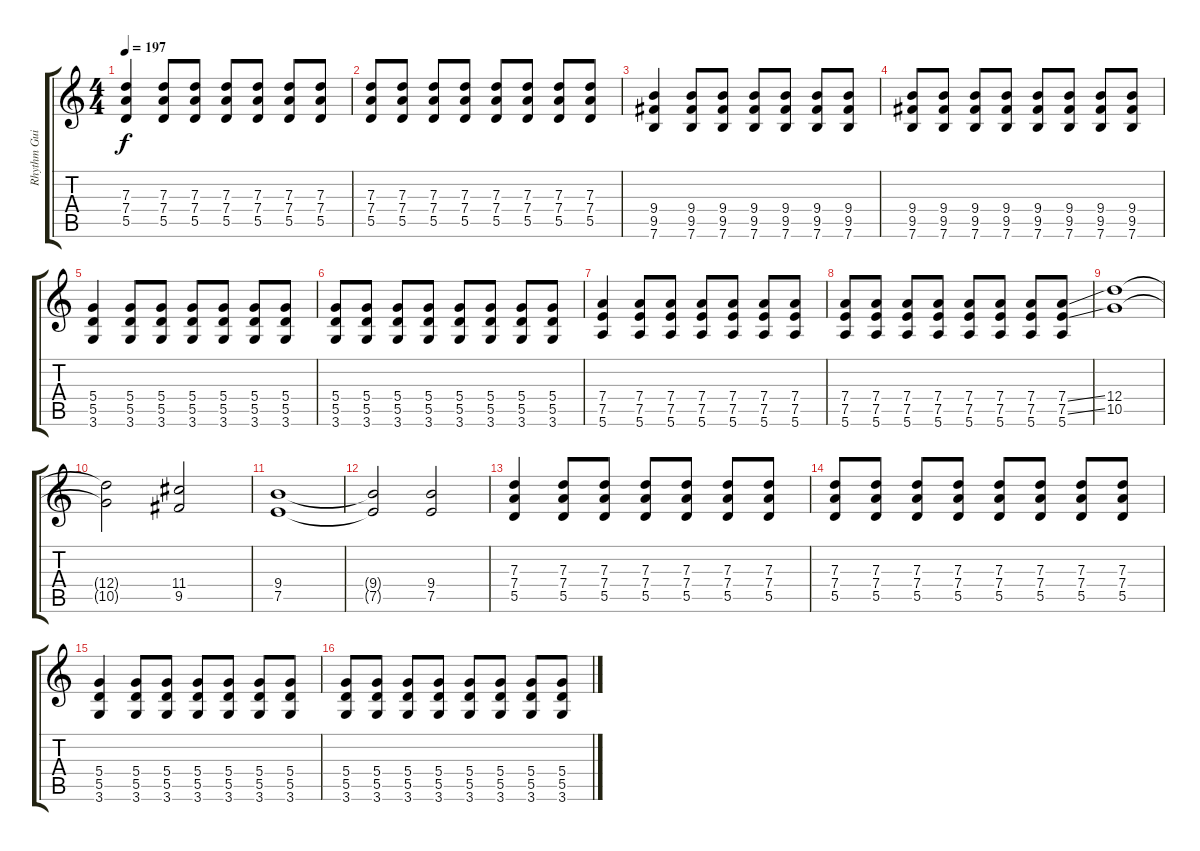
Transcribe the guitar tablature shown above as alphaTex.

\track ("Rhythm Guitar" "Rhythm Gui") {instrument overdrivenguitar}
\staff {score tabs}
\tuning (E4 B3 G3 D3 A2 E2) {hide}
\ts (4 4)
\tempo 197
\clef g2
\ks c
(7.3 7.4 5.5).4{dy f} (7.3 7.4 5.5).8 (7.3 7.4 5.5).8 (7.3 7.4 5.5).8 (7.3 7.4 5.5).8 (7.3 7.4 5.5).8 (7.3 7.4 5.5).8 |
(7.3 7.4 5.5).8 (7.3 7.4 5.5).8 (7.3 7.4 5.5).8 (7.3 7.4 5.5).8 (7.3 7.4 5.5).8 (7.3 7.4 5.5).8 (7.3 7.4 5.5).8 (7.3 7.4 5.5).8 |
(9.4 9.5 7.6).4 (9.4 9.5 7.6).8 (9.4 9.5 7.6).8 (9.4 9.5 7.6).8 (9.4 9.5 7.6).8 (9.4 9.5 7.6).8 (9.4 9.5 7.6).8 |
(9.4 9.5 7.6).8 (9.4 9.5 7.6).8 (9.4 9.5 7.6).8 (9.4 9.5 7.6).8 (9.4 9.5 7.6).8 (9.4 9.5 7.6).8 (9.4 9.5 7.6).8 (9.4 9.5 7.6).8 |
(5.4 5.5 3.6).4 (5.4 5.5 3.6).8 (5.4 5.5 3.6).8 (5.4 5.5 3.6).8 (5.4 5.5 3.6).8 (5.4 5.5 3.6).8 (5.4 5.5 3.6).8 |
(5.4 5.5 3.6).8 (5.4 5.5 3.6).8 (5.4 5.5 3.6).8 (5.4 5.5 3.6).8 (5.4 5.5 3.6).8 (5.4 5.5 3.6).8 (5.4 5.5 3.6).8 (5.4 5.5 3.6).8 |
(7.4 7.5 5.6).4 (7.4 7.5 5.6).8 (7.4 7.5 5.6).8 (7.4 7.5 5.6).8 (7.4 7.5 5.6).8 (7.4 7.5 5.6).8 (7.4 7.5 5.6).8 |
(7.4 7.5 5.6).8 (7.4 7.5 5.6).8 (7.4 7.5 5.6).8 (7.4 7.5 5.6).8 (7.4 7.5 5.6).8 (7.4 7.5 5.6).8 (7.4 7.5 5.6).8 (7.4{ss} 7.5{ss} 5.6).8 |
(12.4 10.5).1 |
(12.4{t} 10.5{t}).2 (11.4 9.5).2 |
(9.4 7.5).1 |
(9.4{t} 7.5{t}).2 (9.4 7.5).2 |
(7.3 7.4 5.5).4 (7.3 7.4 5.5).8 (7.3 7.4 5.5).8 (7.3 7.4 5.5).8 (7.3 7.4 5.5).8 (7.3 7.4 5.5).8 (7.3 7.4 5.5).8 |
(7.3 7.4 5.5).8 (7.3 7.4 5.5).8 (7.3 7.4 5.5).8 (7.3 7.4 5.5).8 (7.3 7.4 5.5).8 (7.3 7.4 5.5).8 (7.3 7.4 5.5).8 (7.3 7.4 5.5).8 |
(5.4 5.5 3.6).4 (5.4 5.5 3.6).8 (5.4 5.5 3.6).8 (5.4 5.5 3.6).8 (5.4 5.5 3.6).8 (5.4 5.5 3.6).8 (5.4 5.5 3.6).8 |
(5.4 5.5 3.6).8 (5.4 5.5 3.6).8 (5.4 5.5 3.6).8 (5.4 5.5 3.6).8 (5.4 5.5 3.6).8 (5.4 5.5 3.6).8 (5.4 5.5 3.6).8 (5.4 5.5 3.6).8
